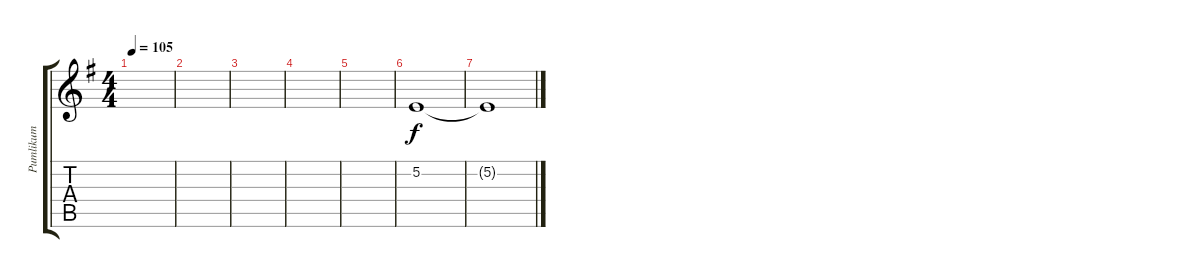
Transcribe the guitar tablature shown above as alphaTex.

\track ("Pumlikum" "Pumlikum") {instrument applause}
\staff {score tabs}
\tuning (E4 B3 G3 D3 A2 E2) {hide}
\ts (4 4)
\tempo 105
\clef g2
\ks g
|
|
|
|
|
5.2.1 |
5.2{t}.1
